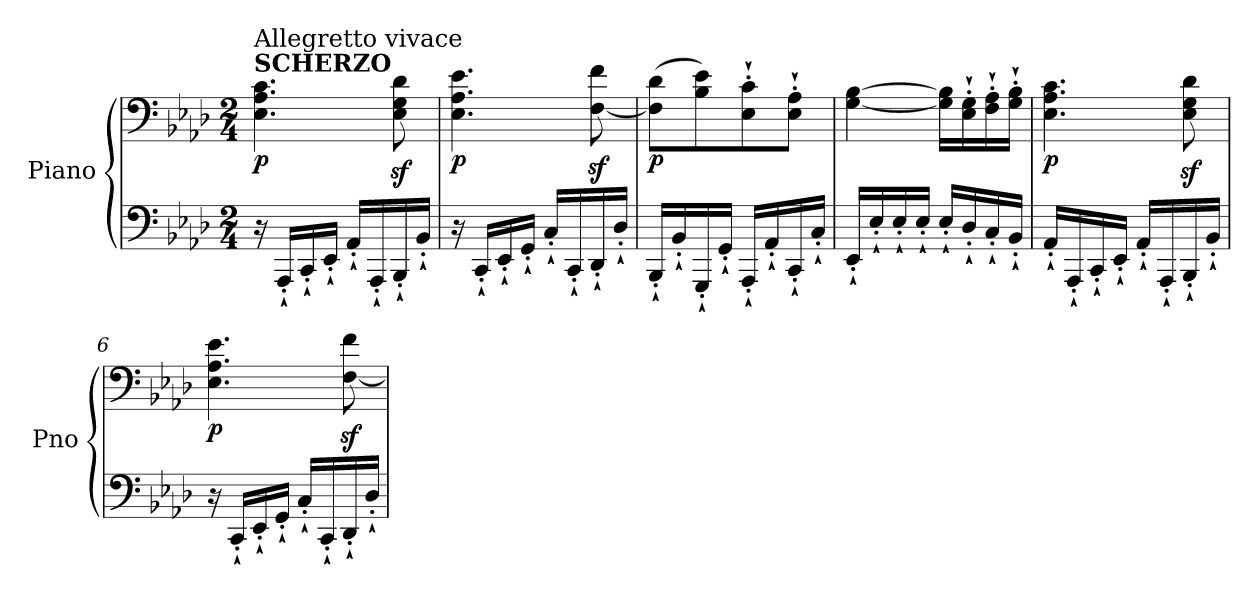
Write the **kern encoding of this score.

**kern	**kern	**dynam
*part1	*part1	*part1
*staff2	*staff1	*staff1/2
*I"Piano	*	*
*I'Pno	*	*
*clefF4	*clefF4	*
*k[b-e-a-d-]	*k[b-e-a-d-]	*
*M2/4	*M2/4	*
=1	=1	=1
!	!LO:TX:a:B:t=SCHERZO	!
!	!LO:TX:a:t=Allegretto vivace	!
!	!	!LO:DY:b
16r	4.E-\ 4.A-\ 4.c\	p
16AAA-`'/LL	.	.
16CC`'/	.	.
16EE-`'/JJ	.	.
16AA-`'/LL	.	.
16AAA-`'/	.	.
16BBB-`'/	8E-\z< 8G\z< 8d-\z<	.
16BB-`'/JJ	.	.
=2	=2	=2
!	!	!LO:DY:b
16r	4.E-\ 4.A-\ 4.e-\	p
16CC`'/LL	.	.
16EE-`'/	.	.
16GG`'/JJ	.	.
16C`'/LL	.	.
16CC`'/	.	.
16DD-`'/	[8F\z< 8f\z<	.
16D-`'/JJ	.	.
=3	=3	=3
!	!	!LO:DY:b
16BBB-`'/LL	(8F\] 8d-\L	p
16BB-`'/	.	.
16GGG`'/	8B-\ 8e-\)	.
16GG`'/JJ	.	.
16AAA-`'/LL	8E-\`' 8c\`'	.
16AA-`'/	.	.
16CC`'/	8E-\`' 8A-\`'J	.
16C`'/JJ	.	.
=4	=4	=4
16EE-`'/LL	[4G\ [4B-\	.
16E-`'/	.	.
16E-`'/	.	.
16E-`'/JJ	.	.
16E-`'/LL	16G\] 16B-\]LL	.
16D-`'/	16E-\`' 16G\`'	.
16C`'/	16F\`' 16A-\`'	.
16BB-`'/JJ	16G\`' 16B-\`'JJ	.
=5	=5	=5
!	!	!LO:DY:b
16AA-`'/LL	4.E-\ 4.A-\ 4.c\	p
16AAA-`'/	.	.
16CC`'/	.	.
16EE-`'/JJ	.	.
16AA-`'/LL	.	.
16AAA-`'/	.	.
16BBB-`'/	8E-\z< 8G\z< 8d-\z<	.
16BB-`'/JJ	.	.
!!LO:LB:g=z
=6	=6	=6
!	!	!LO:DY:b
16r	4.E-\ 4.A-\ 4.e-\	p
16CC`'/LL	.	.
16EE-`'/	.	.
16GG`'/JJ	.	.
16C`'/LL	.	.
16CC`'/	.	.
16DD-`'/	[8F\z< 8f\z<	.
16D-`'/JJ	.	.
=	=	=
*-	*-	*-
